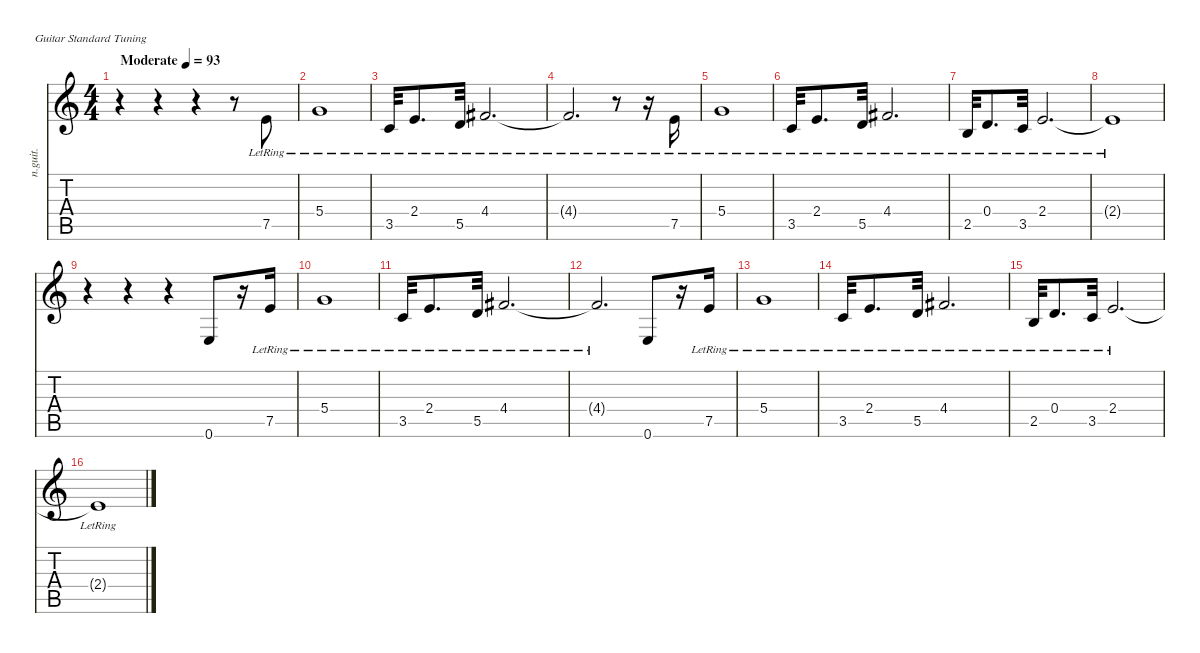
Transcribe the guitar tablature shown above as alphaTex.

\defaultSystemsLayout 4
\hideDynamics
\bracketExtendMode nobrackets
\track ("Stopa 1" "n.guit.") {instrument acousticguitarnylon}
\staff {score tabs}
\tuning (E4 B3 G3 D3 A2 E2)
\ts (4 4)
\beaming (8 2 2 2 2)
\tempo (93 "Moderate")
\clef g2
\ks c
r.4{dy f instrument acousticguitarnylon beam Down} r.4{beam Down} r.4{beam Down} r.8{beam Down} 7.5{lr}.8{beam Up} |
5.4{lr}.1{beam Up} |
3.5{lr}.32{beam Up} 2.4{lr}.8{d beam Up} 5.5{lr}.32{beam Up} 4.4{lr acc #}.2{d beam Up} |
4.4{lr t acc #}.2{d beam Up} r.8{beam Down} r.16{beam Down} 7.5{lr}.16{beam Up} |
5.4{lr}.1{beam Up} |
3.5{lr}.32{beam Up} 2.4{lr}.8{d beam Up} 5.5{lr}.32{beam Up} 4.4{lr acc #}.2{d beam Up} |
2.5{lr}.32{beam Up} 0.4{lr}.8{d beam Up} 3.5{lr}.32{beam Up} 2.4{lr}.2{d beam Up} |
2.4{lr t}.1{beam Up} |
r.4{beam Down} r.4{beam Down} r.4{beam Down} 0.6.8{dy mf beam Up} r.16{beam Up} 7.5{lr}.16{dy f beam Up} |
5.4{lr}.1{beam Up} |
3.5{lr}.32{beam Up} 2.4{lr}.8{d beam Up} 5.5{lr}.32{beam Up} 4.4{lr acc #}.2{d beam Up} |
4.4{lr t acc #}.2{d beam Up} 0.6.8{dy mf beam Up} r.16{beam Up} 7.5{lr}.16{dy f beam Up} |
5.4{lr}.1{beam Up} |
3.5{lr}.32{beam Up} 2.4{lr}.8{d beam Up} 5.5{lr}.32{beam Up} 4.4{lr acc #}.2{d beam Up} |
2.5{lr}.32{beam Up} 0.4{lr}.8{d beam Up} 3.5{lr}.32{beam Up} 2.4{lr}.2{d beam Up} |
2.4{lr t}.1{beam Up}
